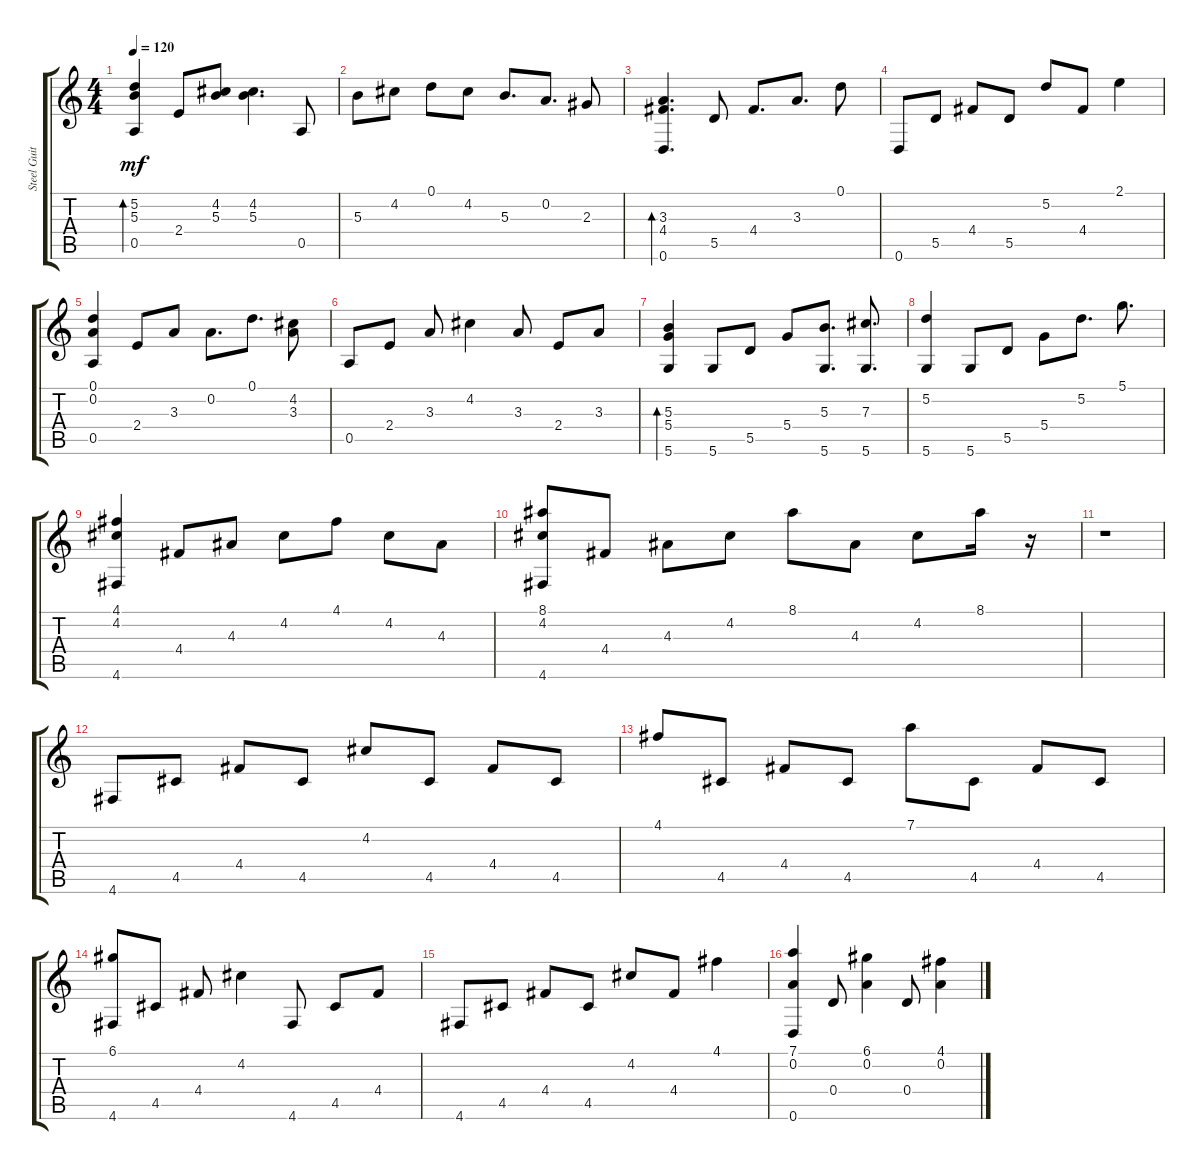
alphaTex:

\track ("Steel Guitar" "Steel Guit") {instrument acousticguitarsteel}
\staff {score tabs}
\tuning (D4 A3 Gb3 D3 A2 D2) {hide}
\ts (4 4)
\tempo 120
\clef g2
\ks c
(5.2 5.3 0.5).4{bd 120 dy mf} 2.4.8 (4.2 5.3).8 (4.2 5.3).4{d} 0.5.8 |
5.3.8 4.2.8 0.1.8 4.2.8 5.3.8{d} 0.2.8{d} 2.3.8 |
(3.3 4.4 0.6).4{d bd 120} 5.5.8 4.4.8{d} 3.3.8{d} 0.1.8 |
0.6.8 5.5.8 4.4.8 5.5.8 5.2.8 4.4.8 2.1.4 |
(0.1 0.2 0.5).4 2.4.8 3.3.8 0.2.8{d} 0.1.8{d} (4.2 3.3).8 |
0.5.8 2.4.8 3.3.8 4.2.4 3.3.8 2.4.8 3.3.8 |
(5.3 5.4 5.6).4{bd 120} 5.6.8 5.5.8 5.4.8 (5.3 5.6).8{d} (7.3 5.6).8{d} |
(5.2 5.6).4 5.6.8 5.5.8 5.4.8 5.2.8{d} 5.1.8{d} |
(4.1 4.2 4.6).4 4.4.8 4.3.8 4.2.8 4.1.8 4.2.8 4.3.8 |
(8.1 4.2 4.6).8 4.4.8 4.3.8 4.2.8 8.1.8 4.3.8 4.2.8 8.1.16 r.16 |
r.1 |
4.6.8 4.5.8 4.4.8 4.5.8 4.2.8 4.5.8 4.4.8 4.5.8 |
4.1.8 4.5.8 4.4.8 4.5.8 7.1.8 4.5.8 4.4.8 4.5.8 |
(6.1 4.6).8 4.5.8 4.4.8 4.2.4 4.6.8 4.5.8 4.4.8 |
4.6.8 4.5.8 4.4.8 4.5.8 4.2.8 4.4.8 4.1.4 |
(7.1 0.2 0.6).4 0.4.8 (6.1 0.2).4 0.4.8 (4.1 0.2).4
